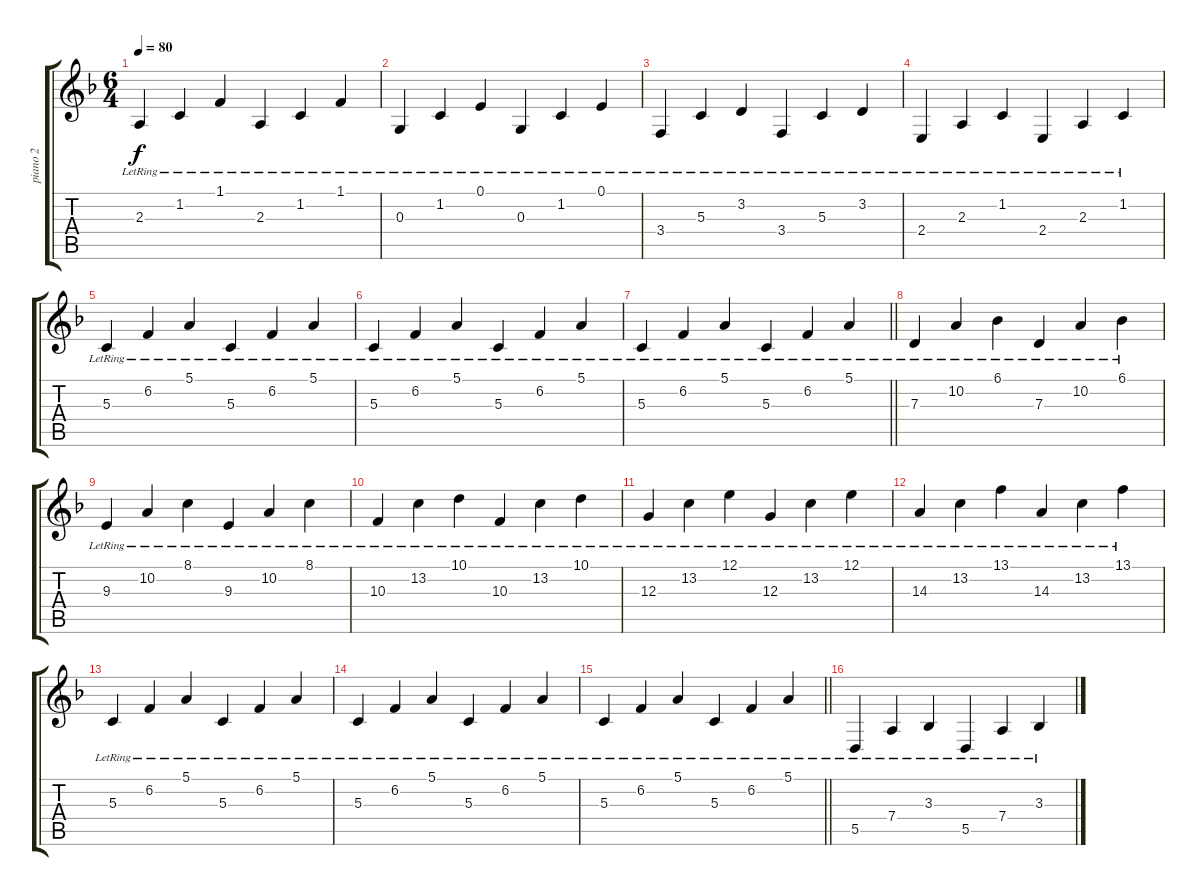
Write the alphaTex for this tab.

\track ("piano 2" "piano 2") {instrument acousticgrandpiano}
\staff {score tabs}
\tuning (E4 B3 G3 D3 A2 E2) {hide}
\ts (6 4)
\tempo 80
\clef g2
\ks f
2.3{lr}.4{dy f} 1.2{lr}.4 1.1{lr}.4 2.3{lr}.4 1.2{lr}.4 1.1{lr}.4 |
0.3{lr}.4 1.2{lr}.4 0.1{lr}.4 0.3{lr}.4 1.2{lr}.4 0.1{lr}.4 |
3.4{lr}.4 5.3{lr}.4 3.2{lr}.4 3.4{lr}.4 5.3{lr}.4 3.2{lr}.4 |
2.4{lr}.4 2.3{lr}.4 1.2{lr}.4 2.4{lr}.4 2.3{lr}.4 1.2{lr}.4 |
5.3{lr}.4 6.2{lr}.4 5.1{lr}.4 5.3{lr}.4 6.2{lr}.4 5.1{lr}.4 |
5.3{lr}.4 6.2{lr}.4 5.1{lr}.4 5.3{lr}.4 6.2{lr}.4 5.1{lr}.4 |
\barLineRight lightlight
5.3{lr}.4 6.2{lr}.4 5.1{lr}.4 5.3{lr}.4 6.2{lr}.4 5.1{lr}.4 |
7.3{lr}.4 10.2{lr}.4 6.1{lr}.4 7.3{lr}.4 10.2{lr}.4 6.1{lr}.4 |
9.3{lr}.4 10.2{lr}.4 8.1{lr}.4 9.3{lr}.4 10.2{lr}.4 8.1{lr}.4 |
10.3{lr}.4 13.2{lr}.4 10.1{lr}.4 10.3{lr}.4 13.2{lr}.4 10.1{lr}.4 |
12.3{lr}.4 13.2{lr}.4 12.1{lr}.4 12.3{lr}.4 13.2{lr}.4 12.1{lr}.4 |
14.3{lr}.4 13.2{lr}.4 13.1{lr}.4 14.3{lr}.4 13.2{lr}.4 13.1{lr}.4 |
5.3{lr}.4 6.2{lr}.4 5.1{lr}.4 5.3{lr}.4 6.2{lr}.4 5.1{lr}.4 |
5.3{lr}.4 6.2{lr}.4 5.1{lr}.4 5.3{lr}.4 6.2{lr}.4 5.1{lr}.4 |
\barLineRight lightlight
5.3{lr}.4 6.2{lr}.4 5.1{lr}.4 5.3{lr}.4 6.2{lr}.4 5.1{lr}.4 |
5.5{lr}.4 7.4{lr}.4 3.3{lr}.4 5.5{lr}.4 7.4{lr}.4 3.3{lr}.4
